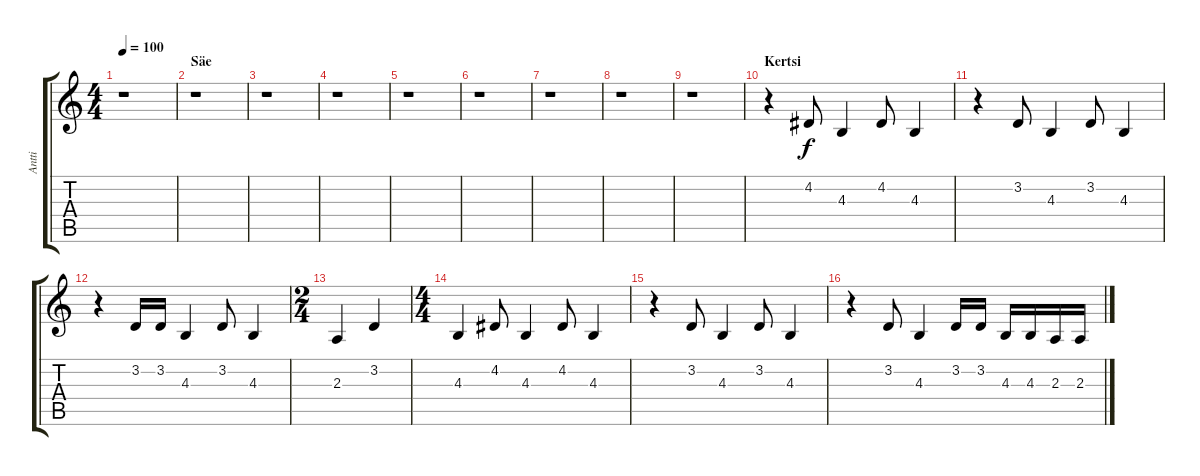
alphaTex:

\track ("Antti" "Antti") {instrument violin}
\staff {score tabs}
\tuning (E4 B3 G3 D3 A2 E2) {hide}
\ts (4 4)
\tempo 100
\clef g2
\ks c
r.1{dy f} |
\section ("" "Säe")
r.1 |
r.1 |
r.1 |
r.1 |
r.1 |
r.1 |
r.1 |
r.1 |
\section ("" "Kertsi")
r.4 4.2.8 4.3.4 4.2.8 4.3.4 |
r.4 3.2.8 4.3.4 3.2.8 4.3.4 |
r.4 3.2.16 3.2.16 4.3.4 3.2.8 4.3.4 |
\ts (2 4)
2.3.4 3.2.4 |
\ts (4 4)
4.3.4 4.2.8 4.3.4 4.2.8 4.3.4 |
r.4 3.2.8 4.3.4 3.2.8 4.3.4 |
r.4 3.2.8 4.3.4 3.2.16 3.2.16 4.3.16 4.3.16 2.3.16 2.3.16
